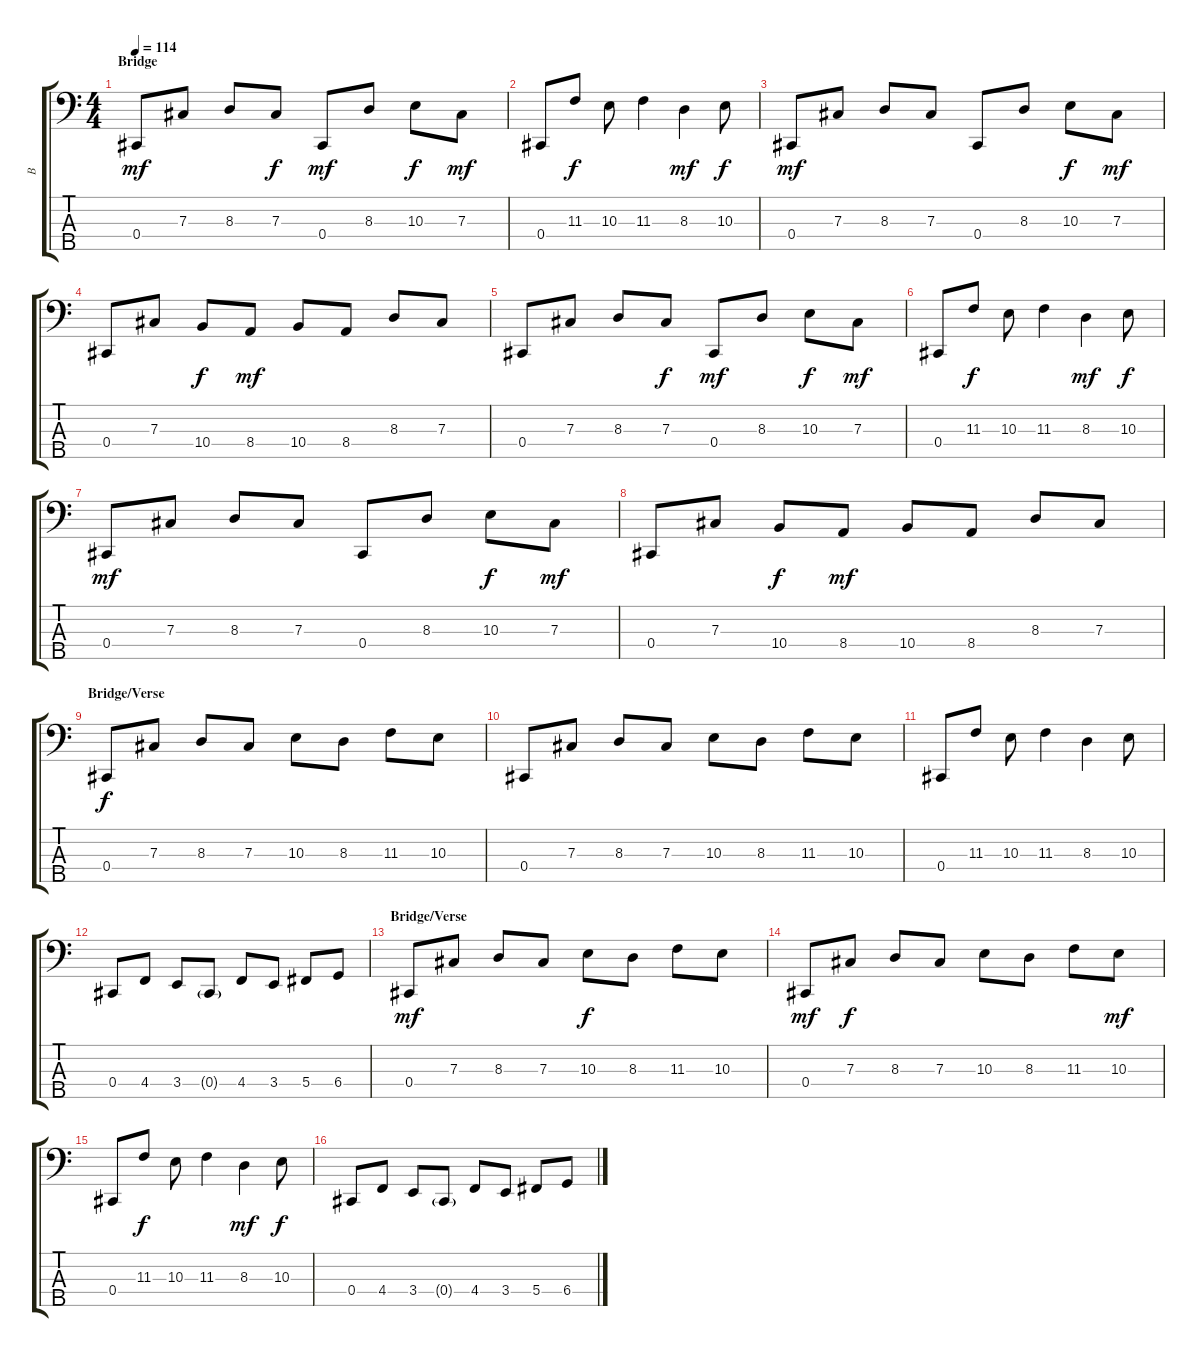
\track ("B" "B") {instrument electricbassfinger}
\staff {score tabs}
\tuning (E2 B1 Gb1 Db1 Ab0) {hide}
\ts (4 4)
\section ("" "Bridge")
\tempo 114
\clef f4
\ks c
0.4.8{dy mf} 7.3.8 8.3.8 7.3.8{dy f} 0.4.8{dy mf} 8.3.8 10.3.8{dy f} 7.3.8{dy mf} |
0.4.8 11.3.8{dy f} 10.3.8 11.3.4 8.3.4{dy mf} 10.3.8{dy f} |
0.4.8{dy mf} 7.3.8 8.3.8 7.3.8 0.4.8 8.3.8 10.3.8{dy f} 7.3.8{dy mf} |
0.4.8 7.3.8 10.4.8{dy f} 8.4.8{dy mf} 10.4.8 8.4.8 8.3.8 7.3.8 |
0.4.8 7.3.8 8.3.8 7.3.8{dy f} 0.4.8{dy mf} 8.3.8 10.3.8{dy f} 7.3.8{dy mf} |
0.4.8 11.3.8{dy f} 10.3.8 11.3.4 8.3.4{dy mf} 10.3.8{dy f} |
0.4.8{dy mf} 7.3.8 8.3.8 7.3.8 0.4.8 8.3.8 10.3.8{dy f} 7.3.8{dy mf} |
0.4.8 7.3.8 10.4.8{dy f} 8.4.8{dy mf} 10.4.8 8.4.8 8.3.8 7.3.8 |
\section ("" "Bridge/Verse")
0.4.8{dy f} 7.3.8 8.3.8 7.3.8 10.3.8 8.3.8 11.3.8 10.3.8 |
0.4.8 7.3.8 8.3.8 7.3.8 10.3.8 8.3.8 11.3.8 10.3.8 |
0.4.8 11.3.8 10.3.8 11.3.4 8.3.4 10.3.8 |
0.4.8 4.4.8 3.4.8 0.4{g}.8 4.4.8 3.4.8 5.4.8 6.4.8 |
\section ("" "Bridge/Verse")
0.4.8{dy mf} 7.3.8 8.3.8 7.3.8 10.3.8{dy f} 8.3.8 11.3.8 10.3.8 |
0.4.8{dy mf} 7.3.8{dy f} 8.3.8 7.3.8 10.3.8 8.3.8 11.3.8 10.3.8{dy mf} |
0.4.8 11.3.8{dy f} 10.3.8 11.3.4 8.3.4{dy mf} 10.3.8{dy f} |
0.4.8 4.4.8 3.4.8 0.4{g}.8 4.4.8 3.4.8 5.4.8 6.4.8
